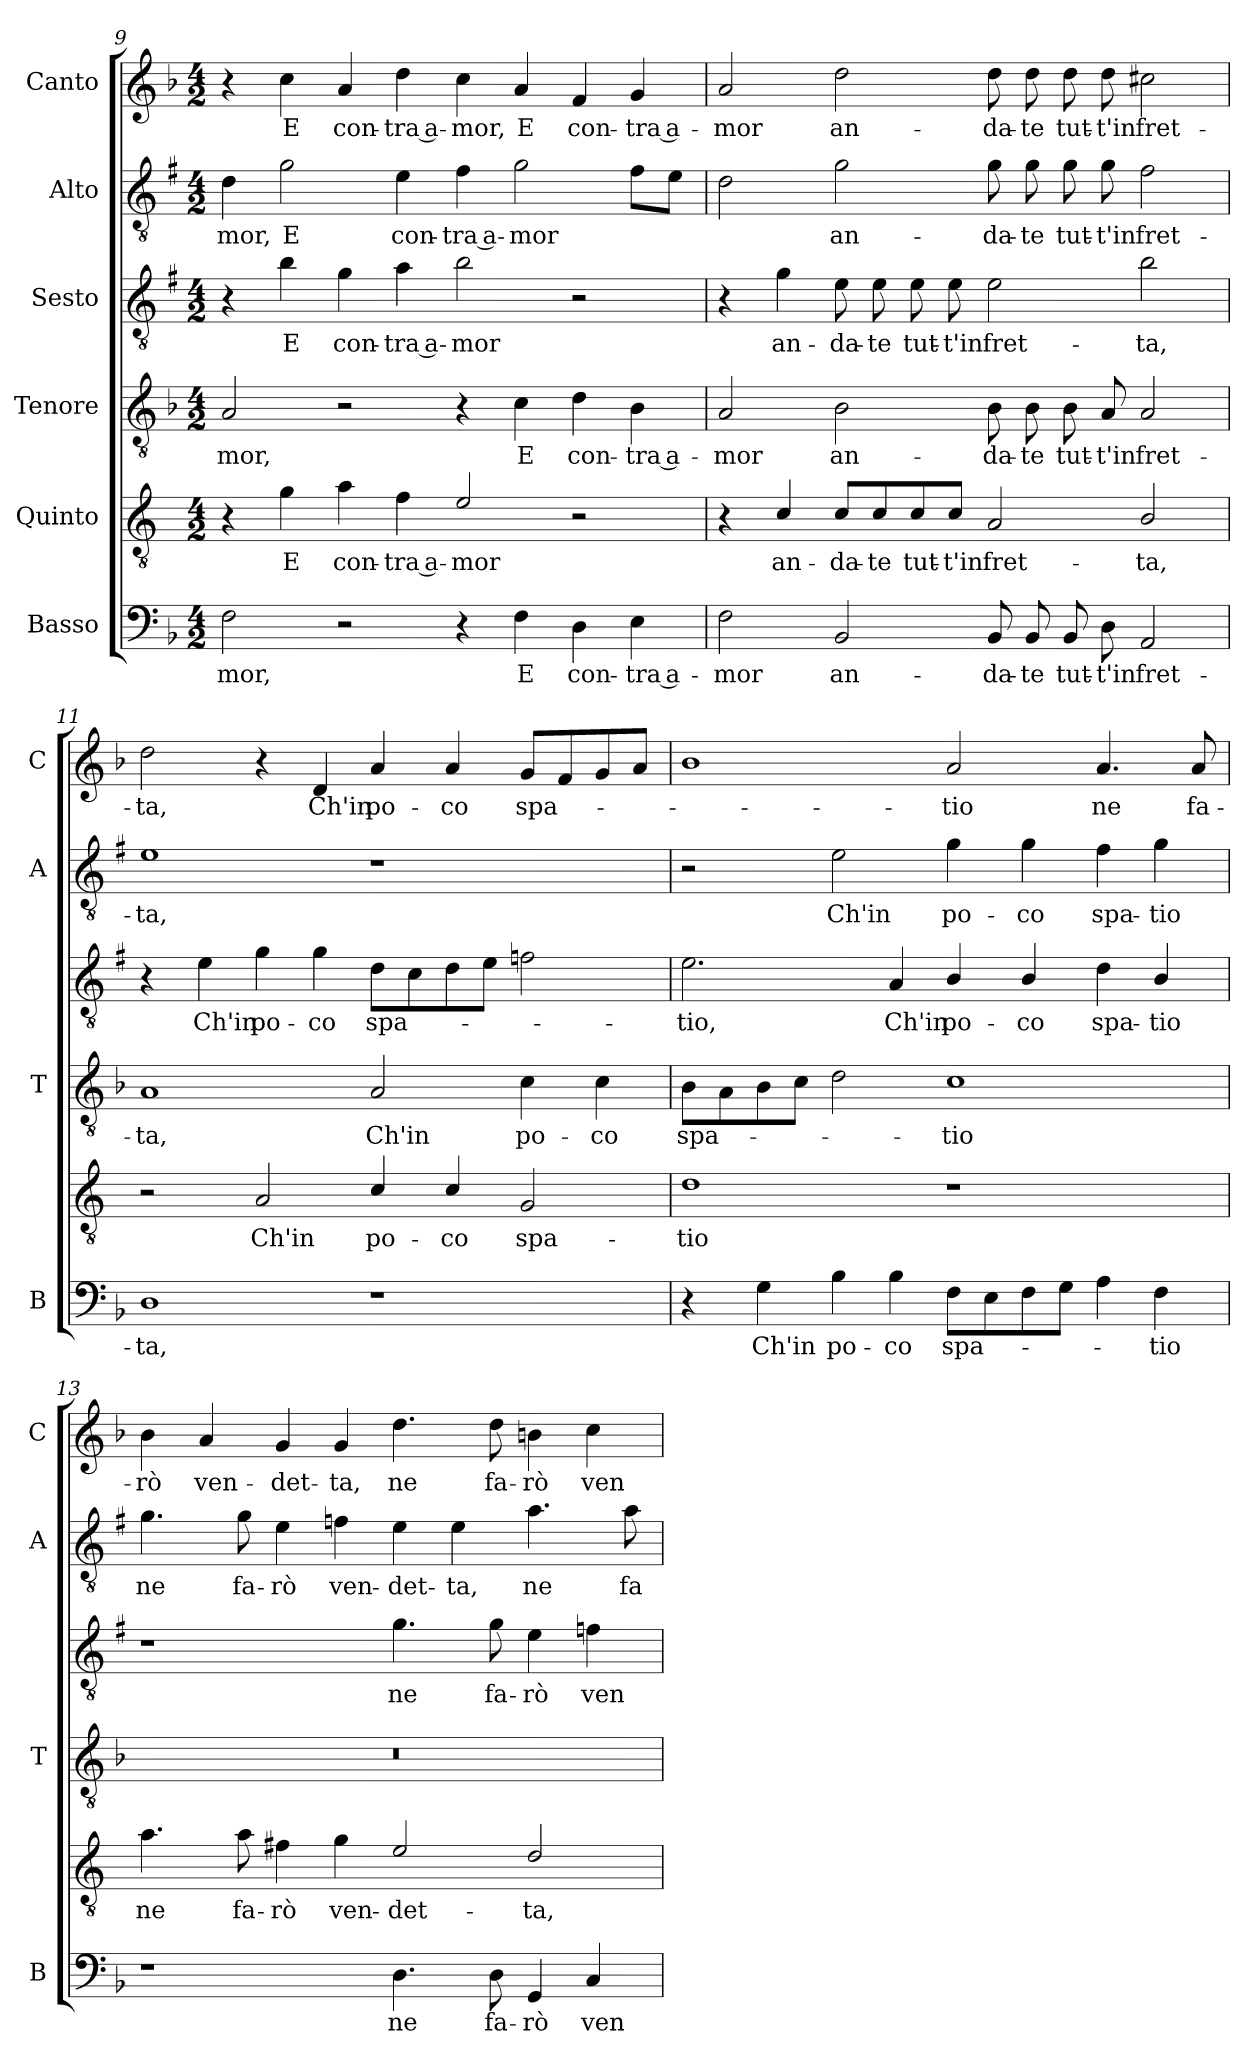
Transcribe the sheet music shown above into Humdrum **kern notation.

**kern	**text	**kern	**text	**kern	**text	**kern	**text	**kern	**text	**kern	**text
*part6	*part6	*part5	*part5	*part4	*part4	*part3	*part3	*part2	*part2	*part1	*part1
*staff6	*staff6	*staff5	*staff5	*staff4	*staff4	*staff3	*staff3	*staff2	*staff2	*staff1	*staff1
*I"Basso	*	*I"Quinto	*	*I"Tenore	*	*I"Sesto	*	*I"Alto	*	*I"Canto	*
*I'B	*	*	*	*I'T	*	*	*	*I'A	*	*I'C	*
!!LO:LB:g=z
*clefF4	*	*clefGv2	*	*clefGv2	*	*clefGv2	*	*clefGv2	*	*clefG2	*
*	*	*ITrd4c7	*	*	*	*ITrd1c2	*	*ITrd1c2	*	*	*
*k[b-]	*	*k[b-]	*	*k[b-]	*	*k[b-]	*	*k[b-]	*	*k[b-]	*
*F:	*	*F:	*	*F:	*	*F:	*	*F:	*	*F:	*
*M4/2	*	*M4/2	*	*M4/2	*	*M4/2	*	*M4/2	*	*M4/2	*
=9	=9	=9	=9	=9	=9	=9	=9	=9	=9	=9	=9
!	!LO:LY:b	!	!	!	!LO:LY:b	!	!	!	!LO:LY:b	!	!
2F\	-mor,	4r	.	2A/	-mor,	4r	.	4c\	-mor,	4r	.
!	!	!	!LO:LY:b	!	!	!	!LO:LY:b	!	!LO:LY:b	!	!LO:LY:b
.	.	4c\	E	.	.	4a\	E	2f\	E	4cc\	E
!	!	!	!LO:LY:b	!	!	!	!LO:LY:b	!	!	!	!LO:LY:b
2r	.	4d\	con-	2r	.	4f\	con-	.	.	4a/	con-
!	!	!	!LO:LY:b	!	!	!	!LO:LY:b	!	!LO:LY:b	!	!LO:LY:b
.	.	4B-\	-tra a-	.	.	4g\	-tra a-	4d\	con-	4dd\	-tra a-
!	!	!	!LO:LY:b	!	!	!	!LO:LY:b	!	!LO:LY:b	!	!LO:LY:b
4r	.	2A/	-mor	4r	.	2a\	-mor	4e\	-tra a-	4cc\	-mor,
!	!LO:LY:b	!	!	!	!LO:LY:b	!	!	!	!LO:LY:b	!	!LO:LY:b
4F\	E	.	.	4c\	E	.	.	2f\	-mor	4a/	E
!	!LO:LY:b	!	!	!	!LO:LY:b	!	!	!	!	!	!LO:LY:b
4D\	con-	2r	.	4d\	con-	2r	.	.	.	4f/	con-
!	!LO:LY:b	!	!	!	!LO:LY:b	!	!	!	!	!	!LO:LY:b
4E\	-tra a-	.	.	4B-\	-tra a-	.	.	8e\L	.	4g/	-tra a-
.	.	.	.	.	.	.	.	8d\J	.	.	.
=10	=10	=10	=10	=10	=10	=10	=10	=10	=10	=10	=10
!	!LO:LY:b	!	!	!	!LO:LY:b	!	!	!	!	!	!LO:LY:b
2F\	-mor	4r	.	2A/	-mor	4r	.	2c\	.	2a/	-mor
!	!	!	!LO:LY:b	!	!	!	!LO:LY:b	!	!	!	!
.	.	4F/	an-	.	.	4f\	an-	.	.	.	.
!	!LO:LY:b	!	!LO:LY:b	!	!LO:LY:b	!	!LO:LY:b	!	!LO:LY:b	!	!LO:LY:b
2BB-/	an-	8F/L	-da-	2B-\	an-	8d\	-da-	2f\	an-	2dd\	an-
!	!	!	!LO:LY:b	!	!	!	!LO:LY:b	!	!	!	!
.	.	8F/	-te	.	.	8d\	-te	.	.	.	.
!	!	!	!LO:LY:b	!	!	!	!LO:LY:b	!	!	!	!
.	.	8F/	tut-	.	.	8d\	tut-	.	.	.	.
!	!	!	!LO:LY:b	!	!	!	!LO:LY:b	!	!	!	!
.	.	8F/J	-t'in	.	.	8d\	-t'in	.	.	.	.
!	!LO:LY:b	!	!LO:LY:b	!	!LO:LY:b	!	!LO:LY:b	!	!LO:LY:b	!	!LO:LY:b
8BB-/	-da-	2D/	fret-	8B-\	-da-	2d\	fret-	8f\	-da-	8dd\	-da-
!	!LO:LY:b	!	!	!	!LO:LY:b	!	!	!	!LO:LY:b	!	!LO:LY:b
8BB-/	-te	.	.	8B-\	-te	.	.	8f\	-te	8dd\	-te
!	!LO:LY:b	!	!	!	!LO:LY:b	!	!	!	!LO:LY:b	!	!LO:LY:b
8BB-/	tut-	.	.	8B-\	tut-	.	.	8f\	tut-	8dd\	tut-
!	!LO:LY:b	!	!	!	!LO:LY:b	!	!	!	!LO:LY:b	!	!LO:LY:b
8D\	-t'in	.	.	8A/	-t'in	.	.	8f\	-t'in	8dd\	-t'in
!	!LO:LY:b	!	!LO:LY:b	!	!LO:LY:b	!	!LO:LY:b	!	!LO:LY:b	!	!LO:LY:b
2AA/	fret-	2E/	-ta,	2A/	fret-	2a\	-ta,	2e\	fret-	2cc#X\	fret-
=11	=11	=11	=11	=11	=11	=11	=11	=11	=11	=11	=11
!	!LO:LY:b	!	!	!	!LO:LY:b	!	!	!	!LO:LY:b	!	!LO:LY:b
1D	-ta,	2r	.	1A	-ta,	4r	.	1d	-ta,	2dd\	-ta,
!	!	!	!	!	!	!	!LO:LY:b	!	!	!	!
.	.	.	.	.	.	4d\	Ch'in	.	.	.	.
!	!	!	!LO:LY:b	!	!	!	!LO:LY:b	!	!	!	!
.	.	2D/	Ch'in	.	.	4f\	po-	.	.	4r	.
!	!	!	!	!	!	!	!LO:LY:b	!	!	!	!LO:LY:b
.	.	.	.	.	.	4f\	-co	.	.	4d/	Ch'in
!	!	!	!LO:LY:b	!	!LO:LY:b	!	!LO:LY:b	!	!	!	!LO:LY:b
1r	.	4F/	po-	2A/	Ch'in	8c\L	spa-	1r	.	4a/	po-
.	.	.	.	.	.	8B-\	.	.	.	.	.
!	!	!	!LO:LY:b	!	!	!	!	!	!	!	!LO:LY:b
.	.	4F/	-co	.	.	8c\	.	.	.	4a/	-co
.	.	.	.	.	.	8d\J	.	.	.	.	.
!	!	!	!LO:LY:b	!	!LO:LY:b	!	!	!	!	!	!LO:LY:b
.	.	2C/	spa-	4c\	po-	2e-X\	.	.	.	8g/L	spa-
.	.	.	.	.	.	.	.	.	.	8f/	.
!	!	!	!	!	!LO:LY:b	!	!	!	!	!	!
.	.	.	.	4c\	-co	.	.	.	.	8g/	.
.	.	.	.	.	.	.	.	.	.	8a/J	.
!!LO:LB:g=z
=12	=12	=12	=12	=12	=12	=12	=12	=12	=12	=12	=12
!	!	!	!LO:LY:b	!	!LO:LY:b	!	!LO:LY:b	!	!	!	!
4r	.	1G	-tio	8B-\L	spa-	2.d\	-tio,	2r	.	1b-	.
.	.	.	.	8A\	.	.	.	.	.	.	.
!	!LO:LY:b	!	!	!	!	!	!	!	!	!	!
4G\	Ch'in	.	.	8B-\	.	.	.	.	.	.	.
.	.	.	.	8c\J	.	.	.	.	.	.	.
!	!LO:LY:b	!	!	!	!	!	!	!	!LO:LY:b	!	!
4B-\	po-	.	.	2d\	.	.	.	2d\	Ch'in	.	.
!	!LO:LY:b	!	!	!	!	!	!LO:LY:b	!	!	!	!
4B-\	-co	.	.	.	.	4G/	Ch'in	.	.	.	.
!	!LO:LY:b	!	!	!	!LO:LY:b	!	!LO:LY:b	!	!LO:LY:b	!	!LO:LY:b
8F\L	spa-	1r	.	1c	-tio	4A/	po-	4f\	po-	2a/	-tio
8E\	.	.	.	.	.	.	.	.	.	.	.
!	!	!	!	!	!	!	!LO:LY:b	!	!LO:LY:b	!	!
8F\	.	.	.	.	.	4A/	-co	4f\	-co	.	.
8G\J	.	.	.	.	.	.	.	.	.	.	.
!	!	!	!	!	!	!	!LO:LY:b	!	!LO:LY:b	!	!LO:LY:b
4A\	.	.	.	.	.	4c\	spa-	4e\	spa-	4.a/	ne
!	!LO:LY:b	!	!	!	!	!	!LO:LY:b	!	!LO:LY:b	!	!
4F\	-tio	.	.	.	.	4A/	-tio	4f\	-tio	.	.
!	!	!	!	!	!	!	!	!	!	!	!LO:LY:b
.	.	.	.	.	.	.	.	.	.	8a/	fa-
=13	=13	=13	=13	=13	=13	=13	=13	=13	=13	=13	=13
!	!	!	!LO:LY:b	!	!	!	!	!	!LO:LY:b	!	!LO:LY:b
1r	.	4.d\	ne	0r	.	1r	.	4.f\	ne	4b-\	-rò
!	!	!	!	!	!	!	!	!	!	!	!LO:LY:b
.	.	.	.	.	.	.	.	.	.	4a/	ven-
!	!	!	!LO:LY:b	!	!	!	!	!	!LO:LY:b	!	!
.	.	8d\	fa-	.	.	.	.	8f\	fa-	.	.
!	!	!	!LO:LY:b	!	!	!	!	!	!LO:LY:b	!	!LO:LY:b
.	.	4Bn\	-rò	.	.	.	.	4d\	-rò	4g/	-det-
!	!	!	!LO:LY:b	!	!	!	!	!	!LO:LY:b	!	!LO:LY:b
.	.	4c\	ven-	.	.	.	.	4e-X\	ven-	4g/	-ta,
!	!LO:LY:b	!	!LO:LY:b	!	!	!	!LO:LY:b	!	!LO:LY:b	!	!LO:LY:b
4.D\	ne	2A/	-det-	.	.	4.f\	ne	4d\	-det-	4.dd\	ne
!	!	!	!	!	!	!	!	!	!LO:LY:b	!	!
.	.	.	.	.	.	.	.	4d\	-ta,	.	.
!	!LO:LY:b	!	!	!	!	!	!LO:LY:b	!	!	!	!LO:LY:b
8D\	fa-	.	.	.	.	8f\	fa-	.	.	8dd\	fa-
!	!LO:LY:b	!	!LO:LY:b	!	!	!	!LO:LY:b	!	!LO:LY:b	!	!LO:LY:b
4GG/	-rò	2G/	-ta,	.	.	4d\	-rò	4.g\	ne	4bn\	-rò
!	!LO:LY:b	!	!	!	!	!	!LO:LY:b	!	!	!	!LO:LY:b
4C/	ven-	.	.	.	.	4e-X\	ven-	.	.	4cc\	ven-
!	!	!	!	!	!	!	!	!	!LO:LY:b	!	!
.	.	.	.	.	.	.	.	8g\	fa-	.	.
=	=	=	=	=	=	=	=	=	=	=	=
*-	*-	*-	*-	*-	*-	*-	*-	*-	*-	*-	*-
